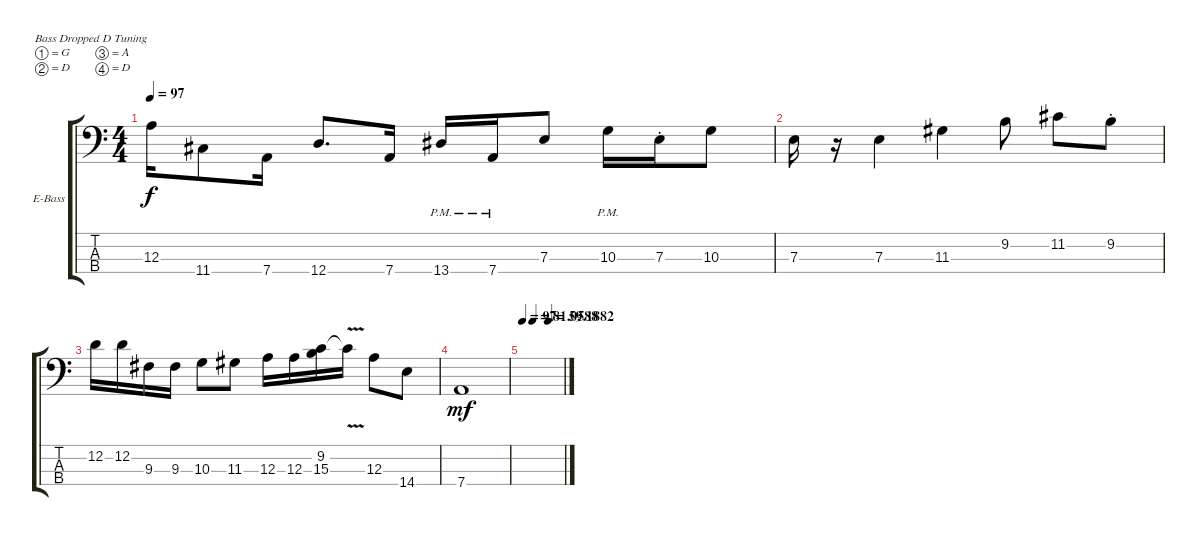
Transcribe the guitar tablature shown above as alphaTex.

\bracketExtendMode groupsimilarinstruments
\firstSystemTrackNameOrientation horizontal
\otherSystemsTrackNameOrientation horizontal
\track ("Bass" "E-Bass") {instrument electricbassfinger}
\staff {score tabs}
\tuning (G2 D2 A1 D1)
\ts (4 4)
\tempo 97
\clef f4
\ks c
12.3.16{dy f} 11.4.8 7.4.16 12.4.8{d} 7.4.16 13.4{pm}.16 7.4{pm}.16 7.3.8 10.3{pm}.16 7.3{st}.16 10.3.8 |
7.3.16 r.16 7.3.4 11.3.4 9.2.8 11.2.8 9.2{st}.8 |
12.2.16 12.2.16 9.3.16 9.3.16 10.3.8 11.3.8 12.3.16 12.3.16 (9.2 15.3).16 15.3{v t}.16 12.3.8 14.4.8 |
7.4.1{dy mf} |
\tempo 97
\tempo (81.0588 0.25)
\tempo (59.1882 0.6375)
